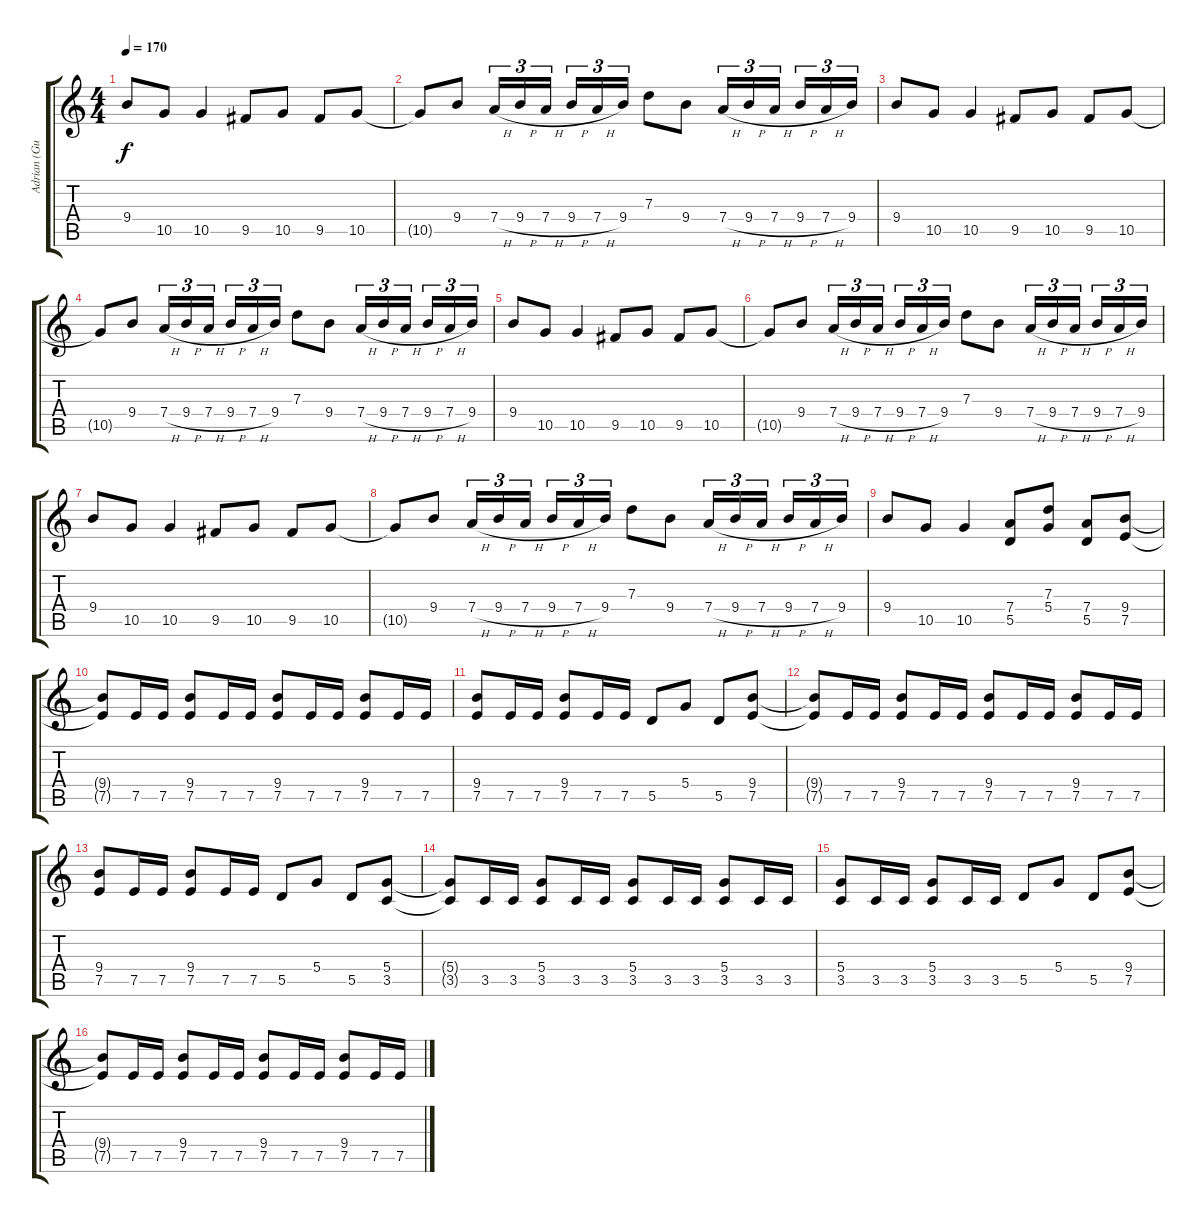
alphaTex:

\track ("Adrian (Guitar 2)" "Adrian (Gu") {instrument distortionguitar}
\staff {score tabs}
\tuning (E4 B3 G3 D3 A2 E2) {hide}
\ts (4 4)
\tempo 170
\clef g2
\ks c
9.4.8{dy f} 10.5.8 10.5.4 9.5.8 10.5.8 9.5.8 10.5.8 |
10.5{t}.8 9.4.8 7.4{h}.16{tu (3 2)} 9.4{h}.16{tu (3 2)} 7.4{h}.16{tu (3 2) beam splitsecondary} 9.4{h}.16{tu (3 2)} 7.4{h}.16{tu (3 2)} 9.4.16{tu (3 2)} 7.3.8 9.4.8 7.4{h}.16{tu (3 2)} 9.4{h}.16{tu (3 2)} 7.4{h}.16{tu (3 2) beam splitsecondary} 9.4{h}.16{tu (3 2)} 7.4{h}.16{tu (3 2)} 9.4.16{tu (3 2)} |
9.4.8 10.5.8 10.5.4 9.5.8 10.5.8 9.5.8 10.5.8 |
10.5{t}.8 9.4.8 7.4{h}.16{tu (3 2)} 9.4{h}.16{tu (3 2)} 7.4{h}.16{tu (3 2) beam splitsecondary} 9.4{h}.16{tu (3 2)} 7.4{h}.16{tu (3 2)} 9.4.16{tu (3 2)} 7.3.8 9.4.8 7.4{h}.16{tu (3 2)} 9.4{h}.16{tu (3 2)} 7.4{h}.16{tu (3 2) beam splitsecondary} 9.4{h}.16{tu (3 2)} 7.4{h}.16{tu (3 2)} 9.4.16{tu (3 2)} |
9.4.8 10.5.8 10.5.4 9.5.8 10.5.8 9.5.8 10.5.8 |
10.5{t}.8 9.4.8 7.4{h}.16{tu (3 2)} 9.4{h}.16{tu (3 2)} 7.4{h}.16{tu (3 2) beam splitsecondary} 9.4{h}.16{tu (3 2)} 7.4{h}.16{tu (3 2)} 9.4.16{tu (3 2)} 7.3.8 9.4.8 7.4{h}.16{tu (3 2)} 9.4{h}.16{tu (3 2)} 7.4{h}.16{tu (3 2) beam splitsecondary} 9.4{h}.16{tu (3 2)} 7.4{h}.16{tu (3 2)} 9.4.16{tu (3 2)} |
9.4.8 10.5.8 10.5.4 9.5.8 10.5.8 9.5.8 10.5.8 |
10.5{t}.8 9.4.8 7.4{h}.16{tu (3 2)} 9.4{h}.16{tu (3 2)} 7.4{h}.16{tu (3 2) beam splitsecondary} 9.4{h}.16{tu (3 2)} 7.4{h}.16{tu (3 2)} 9.4.16{tu (3 2)} 7.3.8 9.4.8 7.4{h}.16{tu (3 2)} 9.4{h}.16{tu (3 2)} 7.4{h}.16{tu (3 2) beam splitsecondary} 9.4{h}.16{tu (3 2)} 7.4{h}.16{tu (3 2)} 9.4.16{tu (3 2)} |
9.4.8 10.5.8 10.5.4 (7.4 5.5).8 (7.3 5.4).8 (7.4 5.5).8 (9.4 7.5).8 |
(9.4{t} 7.5{t}).8 7.5.16 7.5.16 (9.4 7.5).8 7.5.16 7.5.16 (9.4 7.5).8 7.5.16 7.5.16 (9.4 7.5).8 7.5.16 7.5.16 |
(9.4 7.5).8 7.5.16 7.5.16 (9.4 7.5).8 7.5.16 7.5.16 5.5.8 5.4.8 5.5.8 (9.4 7.5).8 |
(9.4{t} 7.5{t}).8 7.5.16 7.5.16 (9.4 7.5).8 7.5.16 7.5.16 (9.4 7.5).8 7.5.16 7.5.16 (9.4 7.5).8 7.5.16 7.5.16 |
(9.4 7.5).8 7.5.16 7.5.16 (9.4 7.5).8 7.5.16 7.5.16 5.5.8 5.4.8 5.5.8 (5.4 3.5).8 |
(5.4{t} 3.5{t}).8 3.5.16 3.5.16 (5.4 3.5).8 3.5.16 3.5.16 (5.4 3.5).8 3.5.16 3.5.16 (5.4 3.5).8 3.5.16 3.5.16 |
(5.4 3.5).8 3.5.16 3.5.16 (5.4 3.5).8 3.5.16 3.5.16 5.5.8 5.4.8 5.5.8 (9.4 7.5).8 |
(9.4{t} 7.5{t}).8 7.5.16 7.5.16 (9.4 7.5).8 7.5.16 7.5.16 (9.4 7.5).8 7.5.16 7.5.16 (9.4 7.5).8 7.5.16 7.5.16
